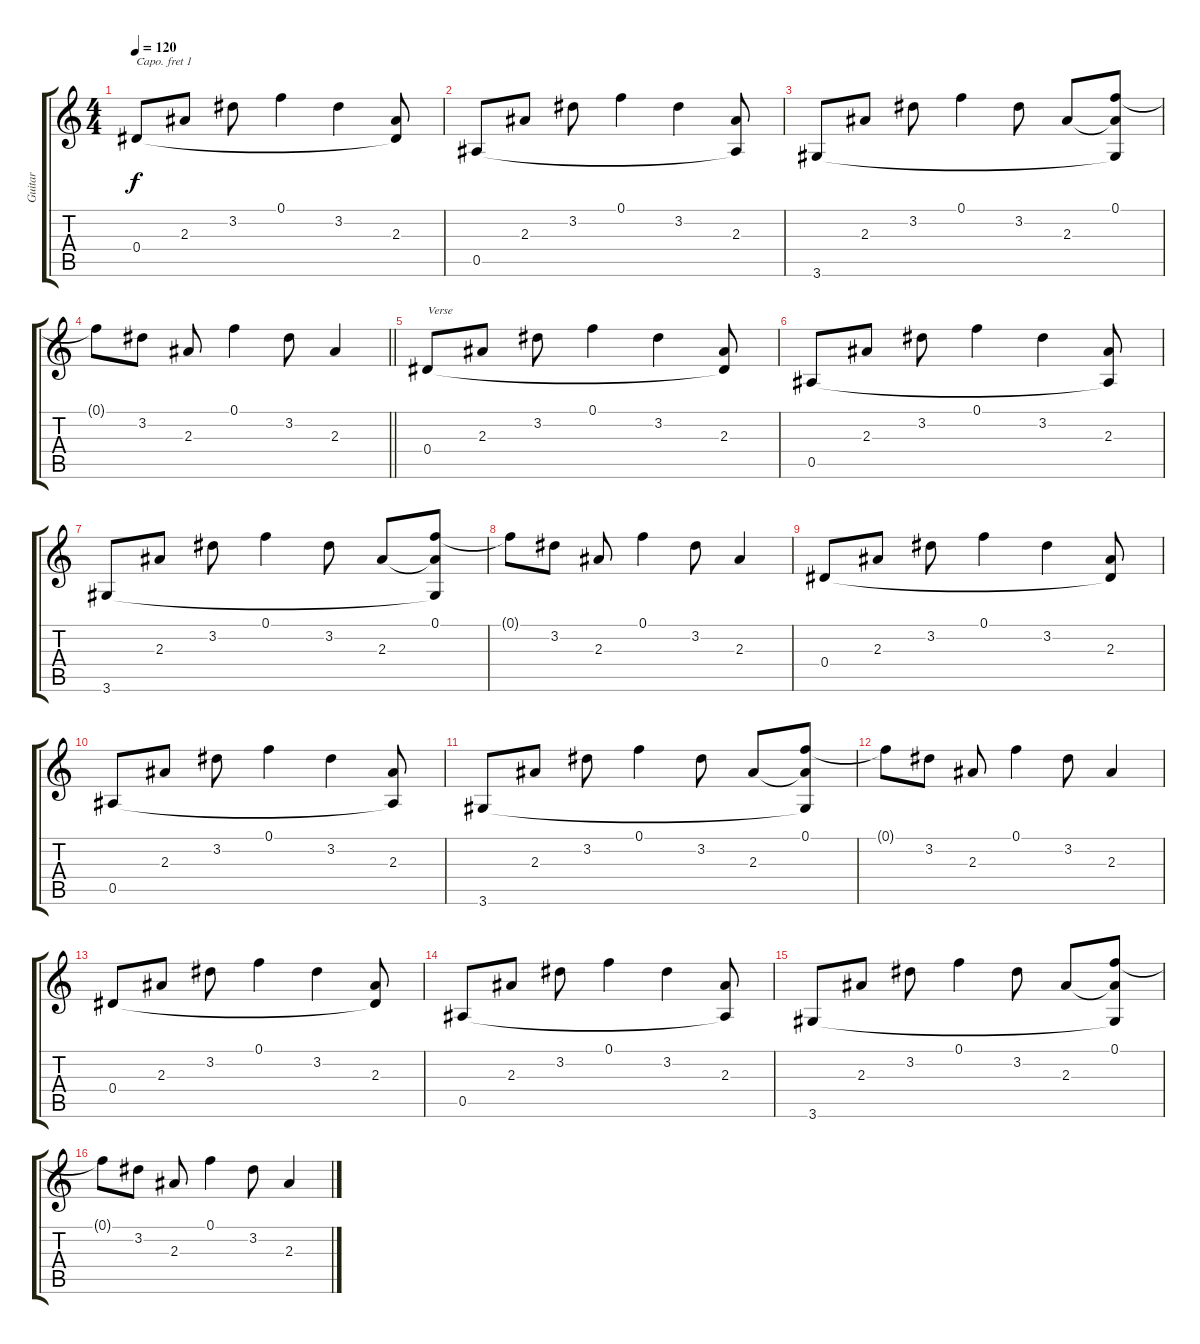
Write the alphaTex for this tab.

\track ("Guitar" "Guitar") {instrument acousticguitarsteel}
\staff {score tabs}
\capo 1
\tuning (E4 B3 G3 D3 A2 E2) {hide}
\ts (4 4)
\tempo 120
\clef g2
\ks c
0.4.8{dy f} 2.3.8 3.2.8 0.1.4 3.2.4 (2.3 0.4{t}).8 |
0.5.8 2.3.8 3.2.8 0.1.4 3.2.4 (2.3 0.5{t}).8 |
3.6.8 2.3.8 3.2.8 0.1.4 3.2.8 2.3.8 (0.1 2.3{t} 3.6{t}).8 |
\barLineRight lightlight
0.1{t}.8 3.2.8 2.3.8 0.1.4 3.2.8 2.3.4 |
0.4.8{txt "Verse"} 2.3.8 3.2.8 0.1.4 3.2.4 (2.3 0.4{t}).8 |
0.5.8 2.3.8 3.2.8 0.1.4 3.2.4 (2.3 0.5{t}).8 |
3.6.8 2.3.8 3.2.8 0.1.4 3.2.8 2.3.8 (0.1 2.3{t} 3.6{t}).8 |
0.1{t}.8 3.2.8 2.3.8 0.1.4 3.2.8 2.3.4 |
0.4.8 2.3.8 3.2.8 0.1.4 3.2.4 (2.3 0.4{t}).8 |
0.5.8 2.3.8 3.2.8 0.1.4 3.2.4 (2.3 0.5{t}).8 |
3.6.8 2.3.8 3.2.8 0.1.4 3.2.8 2.3.8 (0.1 2.3{t} 3.6{t}).8 |
0.1{t}.8 3.2.8 2.3.8 0.1.4 3.2.8 2.3.4 |
0.4.8 2.3.8 3.2.8 0.1.4 3.2.4 (2.3 0.4{t}).8 |
0.5.8 2.3.8 3.2.8 0.1.4 3.2.4 (2.3 0.5{t}).8 |
3.6.8 2.3.8 3.2.8 0.1.4 3.2.8 2.3.8 (0.1 2.3{t} 3.6{t}).8 |
0.1{t}.8 3.2.8 2.3.8 0.1.4 3.2.8 2.3.4
